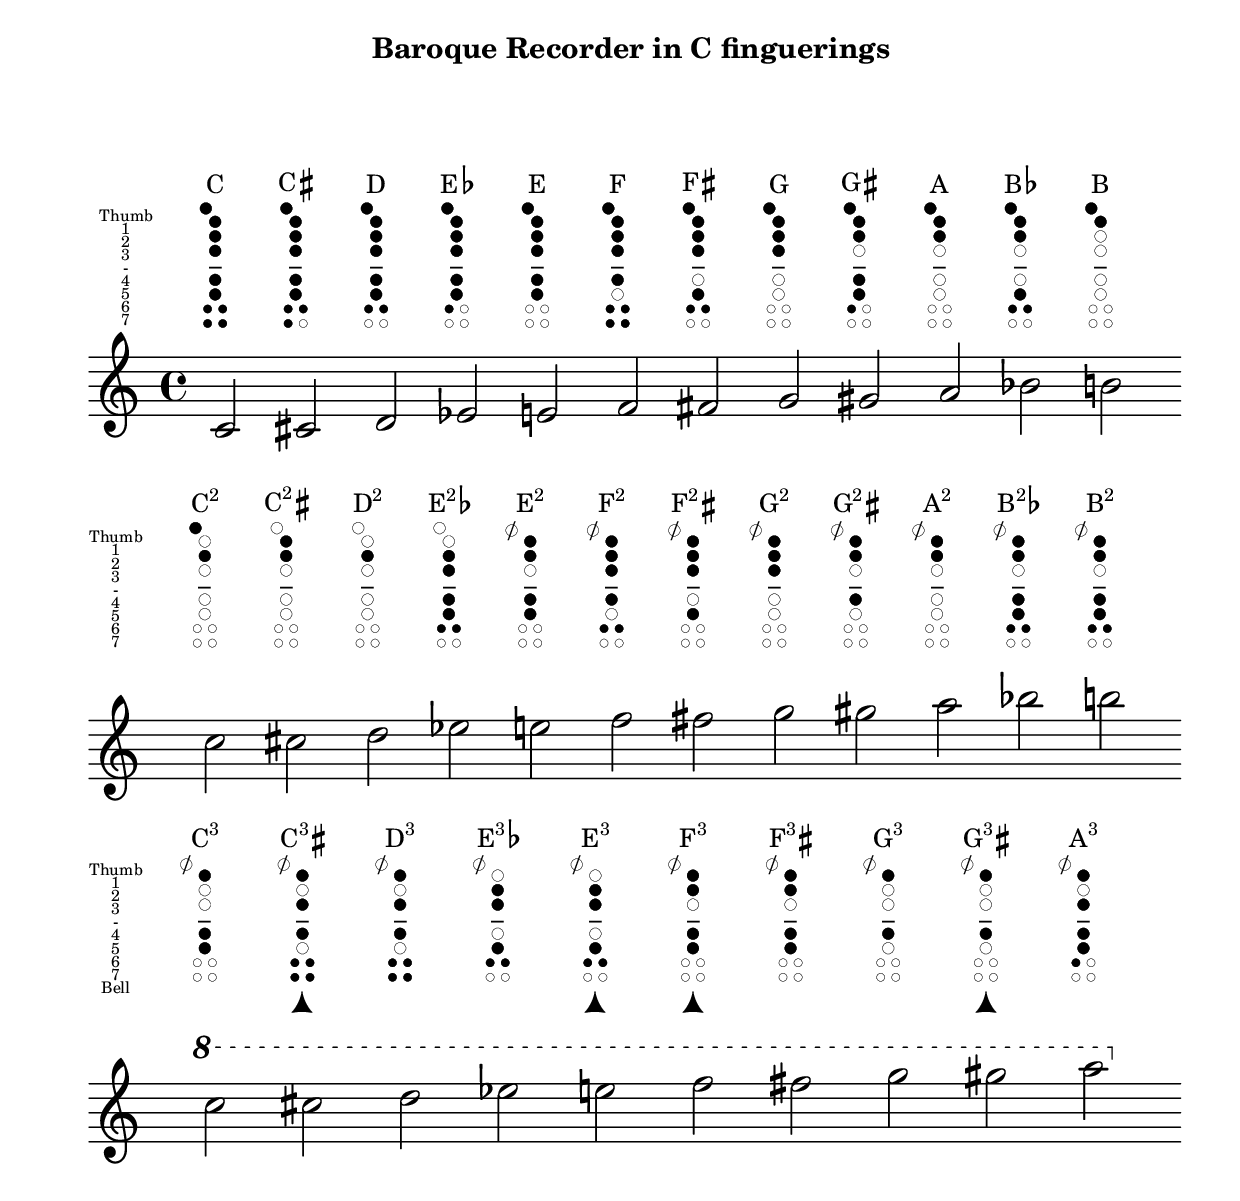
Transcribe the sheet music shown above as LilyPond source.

\version "2.24"
\language "english"

%---------------------------------------------------
separ=\markup { \center-align  _   }
demimk =\markup \with-dimensions#'(0 . 0) #'(0 . 0) {
  \translate #'(-0.8 . -0.3) {
    \stencil #(make-circle-stencil 0.5 0 #f)
    \translate #'(-0.9 . -0.8) /
  }
}

%point black white
pointb = \markup { \stencil #(make-circle-stencil 0.5 0 #t) }
pointw = \markup { \stencil #(make-circle-stencil 0.5 0 #f) }
%thumb wite black demi
thmbw=\markup{ \translate #'(-0.8 . -0.1) \pointw  }
thmbb=\markup{ \translate #'(-0.8 . -0.1) \pointb }
thmbd=\markup{ \translate #'(-0.8 . -0.0) \demimk }

%make double-point
dblptbmk=\markup\center-align{ \stencil #(make-circle-stencil 0.35 0 #t) \stencil #(make-circle-stencil 0.35 0 #t) }
dblptwmk=\markup{ \stencil #(make-circle-stencil 0.35 0 #f) \stencil #(make-circle-stencil 0.35 0 #f) }
dblptdmk=\markup{ \stencil #(make-circle-stencil 0.35 0 #t) \stencil #(make-circle-stencil 0.35 0 #f) }
%double point black white demi
dblptb=\markup\center-align{ \dblptbmk }
dblptw=\markup\center-align{ \dblptwmk }
dblptd=\markup\center-align{ \dblptdmk }
%bell pavillon
bell =\markup\with-dimensions#'(0 . 0) #'(0 . 0)  {
  \scale #'(1.8 . 1.8) \arrow-head #Y #UP ##t
}

libelle=\markup{
  \override #'(baseline-skip . 1.80)
  \fontsize #-6
  \center-column{
    \vspace #0.5
    "Thumb"
    "1"
    "2"
    "3"
    "-"
    "4"
    "5"
    "6"
    "7"
  }
}

libelleBell=\markup{
  \override #'(baseline-skip . 1.80)
  \fontsize #-6
  \center-column{
    \vspace #0.5
    "Thumb"
    "1"
    "2"
    "3"
    "-"
    "4"
    "5"
    "6"
    "7"
    "Bell"
  }
}


diese=\markup{ \hspace #0.3 \raise #0.5 \sharp }
bemol=\markup{ \hspace #0.3 \raise #0.5 \flat  }

%------------------------------------------------
%F / fa
cI=\markup \override #'(baseline-skip . 1.25)
\scale #'(0.8 . 0.8)
\column {
  \center-align\concat {  "C" }
  \thmbb
  \pointb  \pointb \pointb
  \separ
  \pointb \pointb  \dblptb \dblptb
  \vspace #0.5
}

%F sharp / Fa diese
csI=\markup \override #'(baseline-skip . 1.25)
\scale #'(0.8 . 0.8)
\column {
  \center-align\concat {  "C" \diese }
  \thmbb
  \pointb \pointb \pointb
  \separ
  \pointb \pointb  \dblptb \dblptd
}

%G / Sol
dI=\markup \override #'(baseline-skip . 1.25)
\scale #'(0.8 . 0.8)
\column {
  \center-align\concat{  "D"   }
  \thmbb
  \pointb \pointb \pointb
  \separ
  \pointb \pointb  \dblptb \dblptw
}

%G sharp / Sol diese
efI=\markup \override #'(baseline-skip . 1.25)
\scale #'(0.8 . 0.8)
\column {
  \center-align\concat{ "E" \bemol }
  \thmbb
  \pointb \pointb \pointb
  \separ
  \pointb \pointb \dblptd \dblptw
}

eI=\markup \override #'(baseline-skip . 1.25)
\scale #'(0.8 . 0.8)
\column {
  \center-align
  \concat{  "E"   }
  \thmbb
  \pointb \pointb \pointb
  \separ
  \pointb \pointb \dblptw \dblptw
}

fI=\markup \override #'(baseline-skip . 1.25)
\scale #'(0.8 . 0.8)
\column {
  \center-align \concat{ "F"  }
  \thmbb
  \pointb \pointb \pointb
  \separ
  \pointb \pointw \dblptb \dblptb
}

fsI=\markup \override #'(baseline-skip . 1.25)
\scale #'(0.8 . 0.8)
\column {
  \center-align \concat{ "F" \diese }
  \thmbb
  \pointb \pointb \pointb
  \separ
  \pointw \pointb \dblptb \dblptw
}


gI=\markup \override #'(baseline-skip . 1.25)
\scale #'(0.8 . 0.8)
\column {
  \center-align \concat{ "G" }
  \thmbb
  \pointb \pointb \pointb
  \separ
  \pointw \pointw \dblptw \dblptw
}


gsI=\markup \override #'(baseline-skip . 1.25)
\scale #'(0.8 . 0.8)
\column {
  \center-align \concat{ "G" \diese }
  \thmbb
  \pointb \pointb \pointw
  \separ
  \pointb \pointb \dblptd \dblptw
}

aI=\markup \override #'(baseline-skip . 1.25)
\scale #'(0.8 . 0.8)
\column {
  \center-align \concat{ "A" }
  \thmbb
  \pointb \pointb \pointw
  \separ
  \pointw \pointw \dblptw \dblptw
}

bfI=\markup \override #'(baseline-skip . 1.25)
\scale #'(0.8 . 0.8)
\column {
  \center-align \concat{ "B" \bemol }
  \thmbb
  \pointb \pointb \pointw
  \separ
  \pointw \pointb \dblptb \dblptw
}

bI=\markup \override #'(baseline-skip . 1.25)
\scale #'(0.8 . 0.8)
\column {
  \center-align \concat{ "B" }
  \thmbb
  \pointb \pointw \pointw
  \separ
  \pointw \pointw \dblptw \dblptw
}

%----------------

cII=\markup \override #'(baseline-skip . 1.25)
\scale #'(0.8 . 0.8)
\column {
  \center-align \concat{ "C"\super"2"  }
  \thmbb
  \pointw \pointb \pointw
  \separ
  \pointw \pointw  \dblptw \dblptw
}

csII=\markup \override #'(baseline-skip . 1.25)
\scale #'(0.8 . 0.8)
\column {
  \center-align \concat{ "C"\super"2" \diese }
  \thmbw
  \pointb \pointb \pointw
  \separ
  \pointw \pointw  \dblptw \dblptw
}

dII=\markup \override #'(baseline-skip . 1.25)
\scale #'(0.8 . 0.8)
\column {
  \center-align \concat{ "D"\super"2"   }
  \thmbw
  \pointw \pointb \pointw
  \separ
  \pointw \pointw  \dblptw \dblptw
}

efII=\markup \override #'(baseline-skip . 1.25)
\scale #'(0.8 . 0.8)
\column {
  \center-align \concat{ "E"\super"2" \bemol }
  \thmbw
  \pointw \pointb \pointb
  \separ
  \pointb \pointb  \dblptb \dblptw
}


eII=\markup \override #'(baseline-skip . 1.25)
\scale #'(0.8 . 0.8)
\column {
  \center-align \concat{ "E"\super"2"  }
  \thmbd
  \pointb \pointb \pointb
  \separ
  \pointb \pointb  \dblptw \dblptw
}

fII=\markup \override #'(baseline-skip . 1.25)
\scale #'(0.8 . 0.8)
\column {
  \center-align \concat{ "F"\super"2"  }
  \thmbd
  \pointb \pointb \pointb
  \separ
  \pointb \pointw  \dblptb \dblptw
}


fsII=\markup \override #'(baseline-skip . 1.25)
\scale #'(0.8 . 0.8)
\column {
  \center-align \concat{ "F"\super"2" \diese }
  \thmbd
  \pointb \pointb \pointb
  \separ
  \pointw \pointb  \dblptw \dblptw
}

gII=\markup \override #'(baseline-skip . 1.25)
\scale #'(0.8 . 0.8)
\column {
  \center-align \concat{ "G"\super"2" }
  \thmbd
  \pointb \pointb \pointb
  \separ
  \pointw \pointw  \dblptw \dblptw
}


gsII=\markup \override #'(baseline-skip . 1.25)
\scale #'(0.8 . 0.8)
\column {
  \center-align \concat{ "G"\super"2" \diese  }
  \thmbd
  \pointb \pointb \pointw
  \separ
  \pointb \pointw \dblptw \dblptw
}

aII=\markup \override #'(baseline-skip . 1.25)
\scale #'(0.8 . 0.8)
\column {
  \center-align \concat{ "A"\super"2" }
  \thmbd
  \pointb \pointb \pointw
  \separ
  \pointw \pointw  \dblptw \dblptw
}

bfII=\markup \override #'(baseline-skip . 1.25)
\scale #'(0.8 . 0.8)
\column {
  \center-align \concat{ "B"\super"2" \bemol  }
  \thmbd
  \pointb \pointb \pointw
  \separ
  \pointb \pointb  \dblptb \dblptw
}

bII=\markup \override #'(baseline-skip . 1.25)
\scale #'(0.8 . 0.8)
\column {
  \center-align \concat{ "B"\super"2"  }
  \thmbd
  \pointb \pointb \pointw
  \separ
  \pointb \pointb  \dblptb \dblptw
}



eII=\markup \override #'(baseline-skip . 1.25)
\scale #'(0.8 . 0.8)
\column {
  \center-align \concat{ "E"\super"2"  }
  \thmbd
  \pointb \pointb \pointw
  \separ
  \pointb \pointb  \dblptw \dblptw
}
%-----------------------------------------
cIII=\markup \override #'(baseline-skip . 1.25)
\scale #'(0.8 . 0.8)
\column {
  \center-align \concat{ "C"\super"3"   }
  \thmbd
  \pointb \pointw \pointw
  \separ
  \pointb \pointb \dblptw \dblptw
}

csIII=\markup \override #'(baseline-skip . 1.25)
\scale #'(0.8 . 0.8)
\column {
  \center-align \concat{ "C"\super"3"  \diese }
  \thmbd
  \pointb \pointw \pointb
  \separ
  \pointb \pointw \dblptb \dblptb \bell
}

dIII=\markup \override #'(baseline-skip . 1.25)
\scale #'(0.8 . 0.8)
\column {
  \center-align \concat{ "D"\super"3"  }
  \thmbd
  \pointb \pointw \pointb
  \separ
  \pointb \pointw \dblptb \dblptb
}

efIII=\markup \override #'(baseline-skip . 1.25)
\scale #'(0.8 . 0.8)
\column {
  \center-align \concat{ "E"\super"3" \bemol }
  \thmbd
  \pointw \pointb \pointb
  \separ
  \pointw \pointb \dblptb \dblptw
}

eIII=\markup \override #'(baseline-skip . 1.25)
\scale #'(0.8 . 0.8)
\column {
  \center-align \concat{ "E"\super"3"  }
  \thmbd
  \pointw \pointb \pointb
  \separ
  \pointw \pointb \dblptb \dblptw \bell
}


fIII=\markup \override #'(baseline-skip . 1.25)
\scale #'(0.8 . 0.8)
\column {
  \center-align \concat{ "F"\super"3"  }
  \thmbd
  \pointb \pointb \pointw
  \separ
  \pointb \pointb  \dblptw \dblptw \bell
}

fsIII=\markup \override #'(baseline-skip . 1.25)
\scale #'(0.8 . 0.8)
\column {
  \center-align \concat{ "F"\super"3" \diese }
  \thmbd
  \pointb \pointb \pointw
  \separ
  \pointb \pointb  \dblptw \dblptw
}

gIII=\markup \override #'(baseline-skip . 1.25)
\scale #'(0.8 . 0.8)
\column {
  \center-align \concat{ "G"\super"3"  }
  \thmbd
  \pointb \pointw \pointw
  \separ
  \pointb \pointw  \dblptw \dblptw
}


gsIII=\markup \override #'(baseline-skip . 1.25)
\scale #'(0.8 . 0.8)
\column {
  \center-align \concat{ "G"\super"3" \diese  }
  \thmbd
  \pointb \pointw \pointw
  \separ
  \pointb \pointw  \dblptw \dblptw \bell
}

aIII=\markup \override #'(baseline-skip . 1.25)
\scale #'(0.8 . 0.8)
\column {
  \center-align \concat{ "A"\super"3"   }
  \thmbd
  \pointb \pointw \pointb
  \separ
  \pointb \pointb  \dblptd \dblptw
}

%-========================================
%cut  cut cut

#(set-global-staff-size 28)
\paper {
  indent = 0
  top-margin = #20
  left-margin = 15\mm
  system-system-spacing.basic-distance = #25
}

\header {
  subsubtitle ="Baroque Recorder in C finguerings "
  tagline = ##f
}

\markup \vspace #2
\relative c' {
  \cadenzaOn
  \override TextScript.padding = #2
  <>\tweak X-offset #-8 ^\libelle

  c2^\cI cs^\csI d^\dI ef^\efI e^\eI f^\fI fs^\fsI g^\gI gs^\gsI a^\aI  bf^\bfI b^\bI
  \break

  \override TextScript.padding = #5
  <>\tweak X-offset #-8 ^\libelle
  c2^\cII cs^\csII d^\dII ef^\efII e^\eII f^\fII fs^\fsII g^\gII gs^\gsII a^\aII  bf^\bfII b^\bII

  \break

  \override TextScript.padding = #7
  <>\tweak X-offset #-8
  \tweak extra-offset #'(0 . -0.8)
  ^\libelleBell
  \ottava #1
  c2^\cIII cs^\csIII d^\dIII ef^\efIII e^\eIII f^\fIII fs^\fsIII g^\gIII gs^\gsIII a^\aIII

}


%{
\markup{
  \vspace #2
  \column {
    "Octave I"
    \line{
      \libelle \hspace #2
      \FI
      \hspace #3
      \FsI
      \hspace #3
      \GI
      \hspace #3
      \GsI
      \hspace #3
      \AI
      \hspace #3
      \BfI
      \hspace #3
      \BI
      \hspace #3
      \CI
      \hspace #3
      \CsI
      \hspace #3
      \DI
      \hspace #3
      \EfI
      \hspace #3
      \EI
    }
    \vspace #2
    "Octave II"
    \line{
      \libelle \hspace #2
      \FII
      \hspace #2.8
      \FsII
      \hspace #2.8
      \GII
      \hspace #2.8
      \GsII
      \hspace #2.8
      \AII
      \hspace #2.8
      \BfII
      \hspace #2.8
      \BII
      \hspace #2.6
      \CII
      \hspace #2.6
      \CsII
      \hspace #2.6
      \DII
      \hspace #2.6
      \EfII
      \hspace #2.6
      \EII
    }


    \vspace #2
    "Octave III"
    \line{
      \libelleBell \hspace #2
      \FIII
      \hspace #2.8
      \FsIII
      \hspace #2.8
      \GIII
      \hspace #2.8
      \GsIII
      \hspace #2.8
      \AIII
      \hspace #2.8
      \BfIII
      \hspace #2.8
      \BIII
      \hspace #2.6
      \CIII
      \hspace #2.6
      \CsIII
      \hspace #2.6
      \DIII
    }
  }
}
%}


